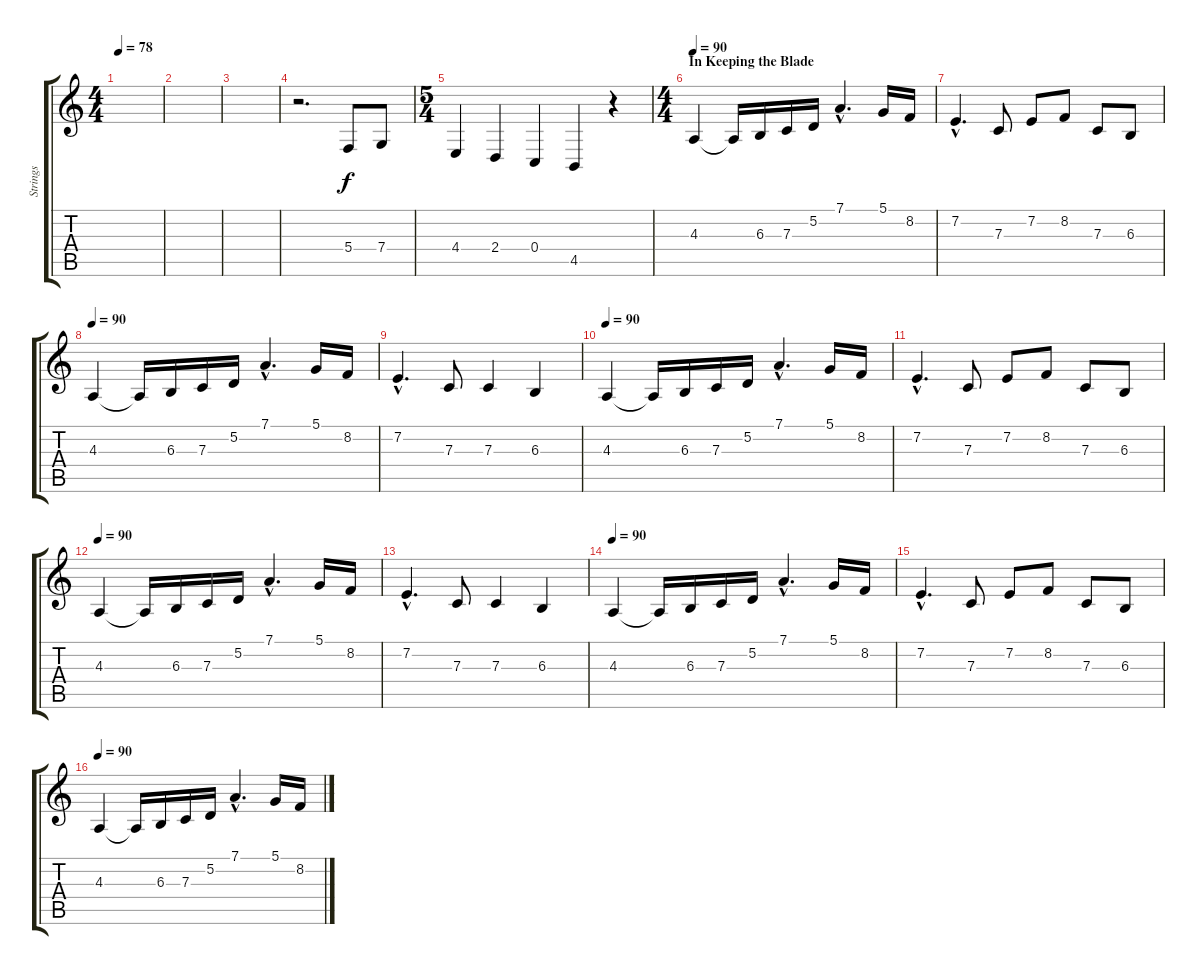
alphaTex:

\track ("Strings" "Strings") {instrument synthstrings1}
\staff {score tabs}
\tuning (D4 A3 F3 C3 G2 D2) {hide}
\ts (4 4)
\tempo 78
\clef g2
\ks c
|
|
|
r.2{d} 5.4.8 7.4.8 |
\ts (5 4)
4.4.4 2.4.4 0.4.4 4.5.4 r.4 |
\ts (4 4)
\section ("" "In Keeping the Blade")
\tempo 90
4.3.4{volume 14} 4.3{t}.16 6.3.16 7.3.16 5.2.16 7.1{hac}.4{d} 5.1.16 8.2.16 |
7.2{hac}.4{d} 7.3.8 7.2.8 8.2.8 7.3.8 6.3.8 |
\tempo 90
4.3.4 4.3{t}.16 6.3.16 7.3.16 5.2.16 7.1{hac}.4{d} 5.1.16 8.2.16 |
7.2{hac}.4{d} 7.3.8 7.3.4 6.3.4 |
\tempo 90
4.3.4 4.3{t}.16 6.3.16 7.3.16 5.2.16 7.1{hac}.4{d} 5.1.16 8.2.16 |
7.2{hac}.4{d} 7.3.8 7.2.8 8.2.8 7.3.8 6.3.8 |
\tempo 90
4.3.4 4.3{t}.16 6.3.16 7.3.16 5.2.16 7.1{hac}.4{d} 5.1.16 8.2.16 |
7.2{hac}.4{d} 7.3.8 7.3.4 6.3.4 |
\tempo 90
4.3.4 4.3{t}.16 6.3.16 7.3.16 5.2.16 7.1{hac}.4{d} 5.1.16 8.2.16 |
7.2{hac}.4{d} 7.3.8 7.2.8 8.2.8 7.3.8 6.3.8 |
\tempo 90
4.3.4 4.3{t}.16 6.3.16 7.3.16 5.2.16 7.1{hac}.4{d} 5.1.16 8.2.16
